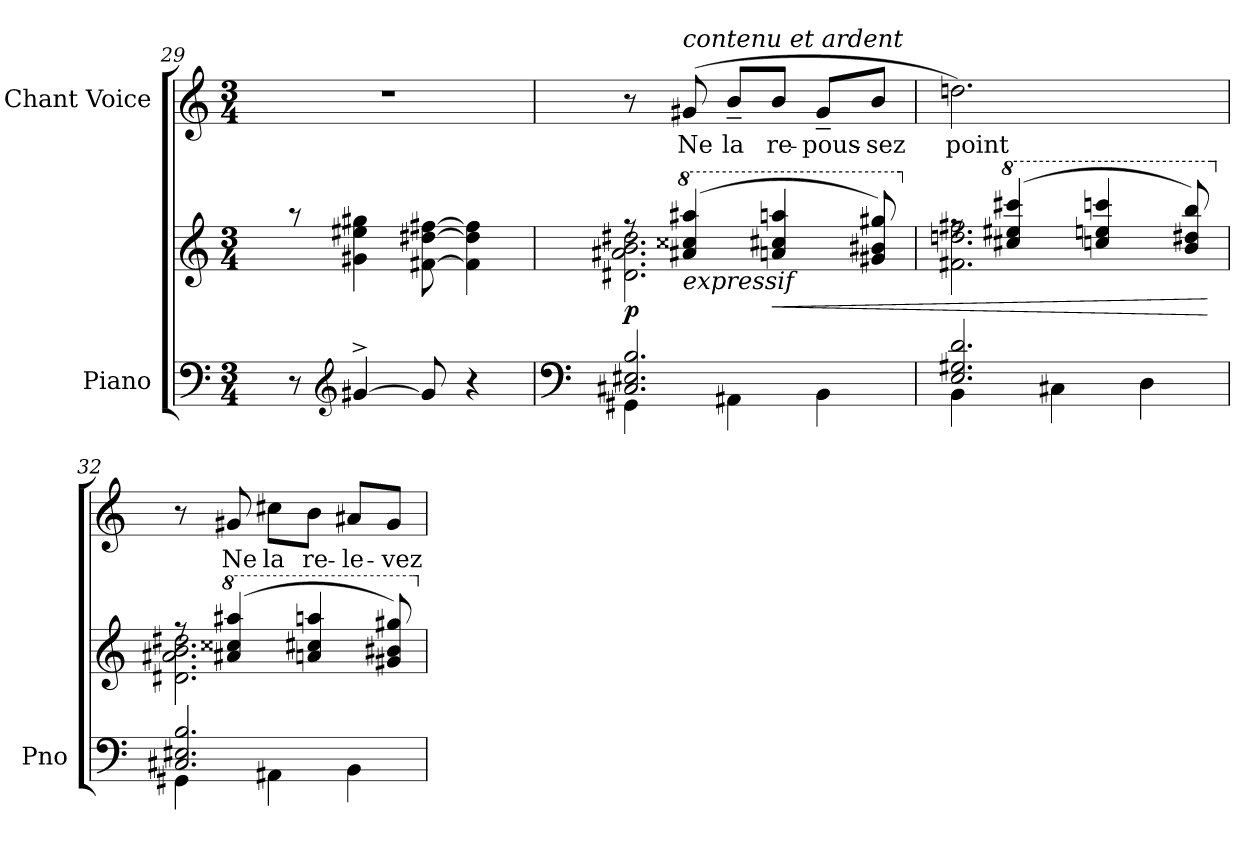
**kern	**kern	**dynam	**kern	**text
*part2	*part2	*part2	*part1	*part1
*staff3	*staff2	*staff2/3	*staff1	*staff1
*I"Piano	*	*	*I"Chant Voice	*
*I'Pno	*	*	*	*
*clefF4	*clefG2	*	*clefG2	*
*k[]	*k[]	*	*k[]	*
*M3/4	*M3/4	*	*M3/4	*
=29	=29	=29	=29	=29
*^	*^	*	*	*
*	*^	*	*	*	*	*
.	4qBBByy_ 4qFF#yy_	4qE#yy_ 4qF#yy_ 4qAyy_ 4qc#yy_	.	4qd#yy_ 4qe#yy_ 4qf#yy_ 4qayy_ 4qcc#yy_	.	.	.
8r	2.BBB\yy] 2.FF#\yy]	2.E#/yy] 2.F#/yy] 2.A/yy] 2.c#/yy]	8r	2.d#/yy] 2.e#/yy] 2.f#/yy] 2.a/yy] 2.cc#/yy]	.	2.r	.
*clefG2	*	*	*	*	*	*	*
[4g#X^/	.	.	4g#X\ 4ee#X\ 4gg#X\	.	.	.	.
8g#/]	.	.	[8f#X\ [8dd#X\ [8ff#X\	.	.	.	.
4r	.	.	4f#\] 4dd#\] 4ff#\]	.	.	.	.
*v	*v	*v	*	*	*	*	*
=30	=30	=30	=30	=30	=30
*clefF4	*	*	*	*	*
*	*	*	*	*MM84	*
*^	*	*	*	*	*
!	!	!	!	!LO:DY:b	!	!
2.C#X/ 2.E#X/ 2.B/	4GG#X\	8rff	2.d#X\ 2.a#X\ 2.b\ 2.dd#X\	p	8r	.
*	*	*8va	*	*	*	*
!	!	!	!	!	!LO:TX:a:i:t=contenu et ardent	!
!	!	!LO:TX:b:i:t=expressif	!	!	!	!
!	!	!	!	!	!	!LO:LY:b
.	.	(>4aa#X/ 4ccc##X/ 4aaa#X/	.	.	(>8g#X/	Ne
!	!	!	!	!	!	!LO:LY:b
.	4AA#X\	.	.	.	8b~/L	la
!	!	!	!	!LO:HP:b	!	!LO:LY:b
.	.	4aan/ 4ccc#X/ 4aaan/	.	<	8b/J	re-
!	!	!	!	!	!	!LO:LY:b
.	4BB\	.	.	.	8g#~/L	-pous-
!	!	!	!	!	!	!LO:LY:b
.	.	8gg#X/ 8bb#X/ 8ggg#X/)	.	.	8b/J	-sez
!!LO:LB:g=z
=31	=31	=31	=31	=31	=31	=31
*	*	*X8va	*	*	*	*
!	!	!	!	!	!	!LO:LY:b
2.E/ 2.G#X/ 2.d/	4BB\	8rff	2.f#X\ 2.ddn\ 2.ff#X\	.	2.ddn\)	point
*	*	*8va	*	*	*	*
.	.	(>4ccc#X/ 4eee#X/ 4cccc#X/	.	.	.	.
.	4C#X\	.	.	.	.	.
.	.	4cccn/ 4eeen/ 4ccccn/	.	.	.	.
.	4D\	.	.	.	.	.
.	.	8bb/ 8ddd#X/ 8bbb/)	.	.	.	.
*v	*v	*	*	*	*	*
*	*v	*v	*	*	*
.	.	[	.	.
=32	=32	=32	=32	=32
*^	*	*	*	*
*	*	*X8va	*	*	*
*	*	*^	*	*	*
2.C#X/ 2.E#X/ 2.B/	4GG#X\	8rff	2.d#X\ 2.a#X\ 2.b\ 2.dd#X\	.	8r	.
*	*	*8va	*	*	*	*
!	!	!	!	!	!	!LO:LY:b
.	.	(>4aa#X/ 4ccc##X/ 4aaa#X/	.	.	8g#X/	Ne
!	!	!	!	!	!	!LO:LY:b
.	4AA#X\	.	.	.	8cc#X\L	la
!	!	!	!	!	!	!LO:LY:b
.	.	4aan/ 4ccc#X/ 4aaan/	.	.	8b\J	re-
!	!	!	!	!	!	!LO:LY:b
.	4BB\	.	.	.	8a#X/L	-le-
!	!	!	!	!	!	!LO:LY:b
.	.	8gg#X/ 8bb#X/ 8ggg#X/)	.	.	8g#/J	-vez
*v	*v	*	*	*	*	*
*	*v	*v	*	*	*
*	*X8va	*	*	*
=	=	=	=	=
*-	*-	*-	*-	*-
